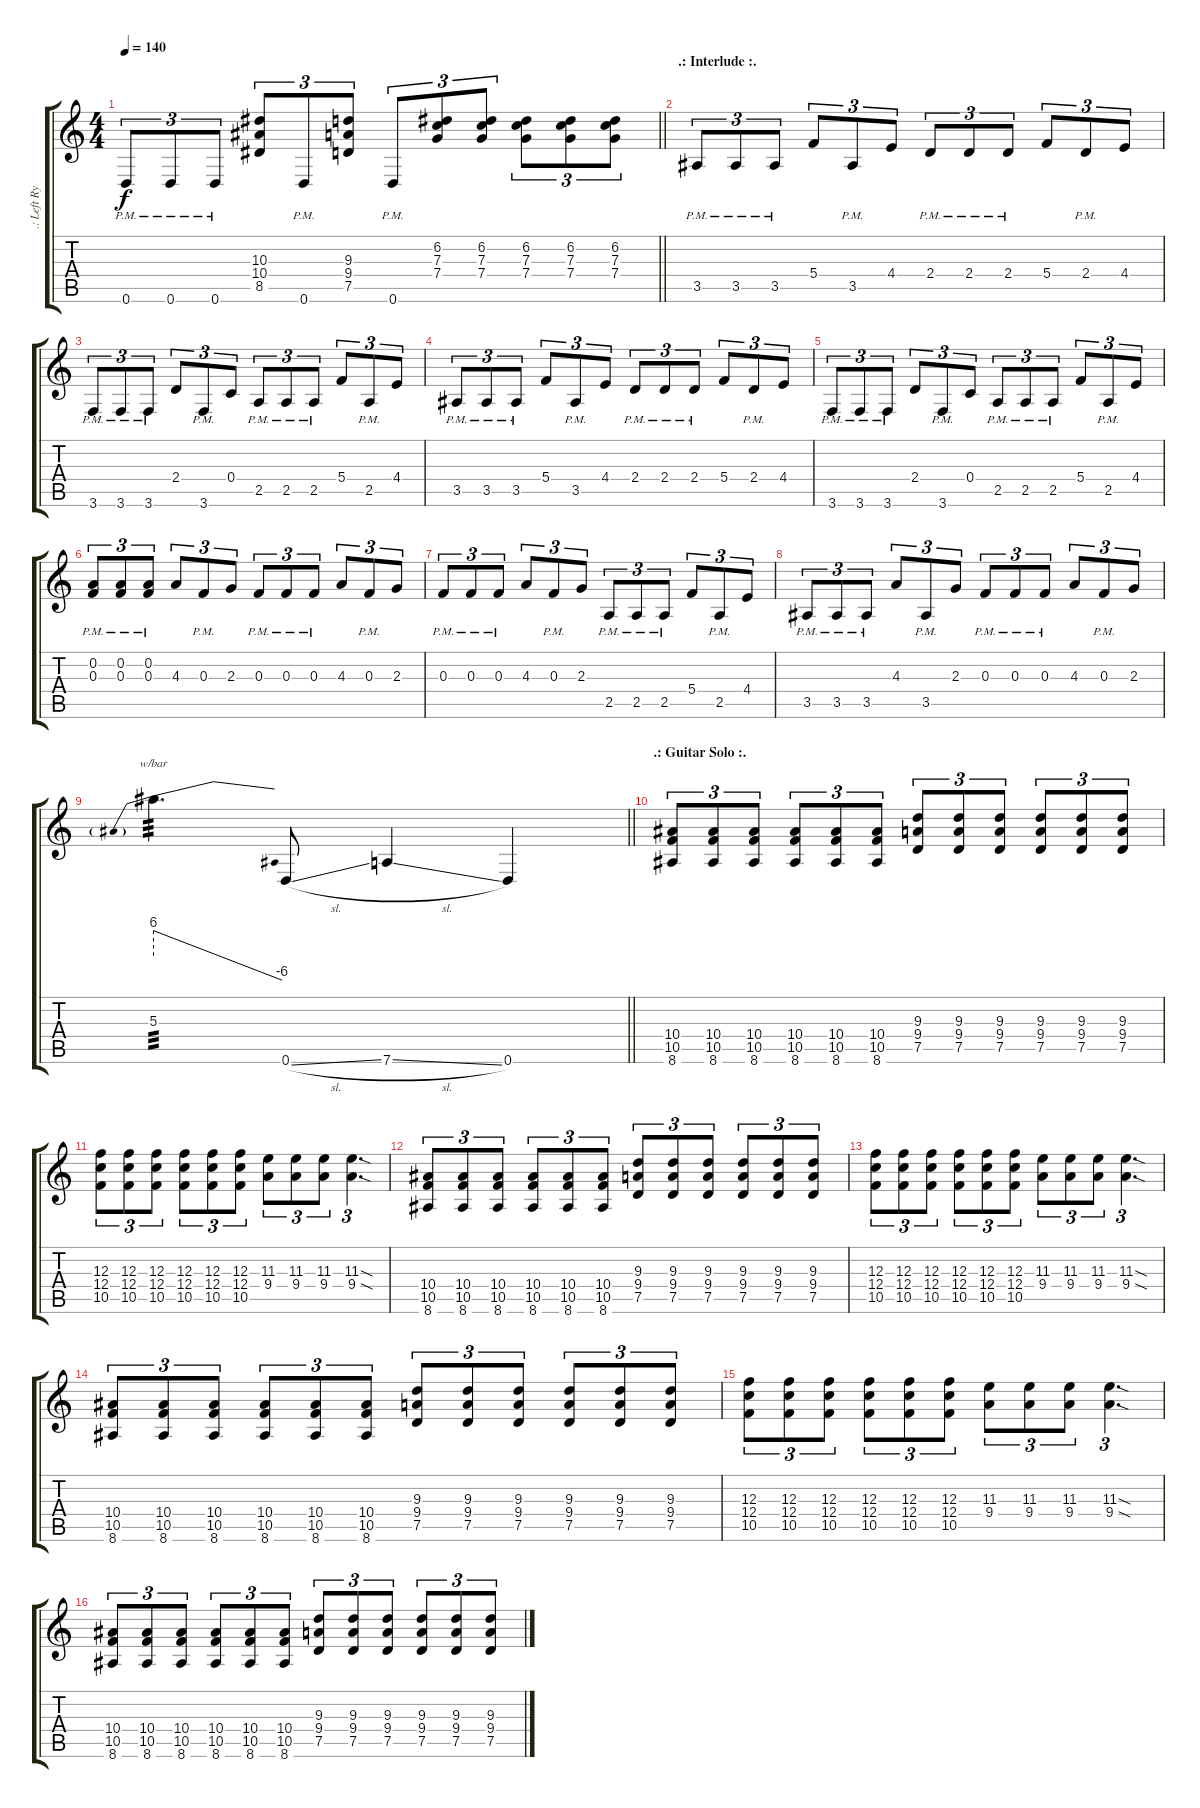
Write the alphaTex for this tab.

\track (".: Left Rythm Guitar :." ".: Left Ry") {instrument overdrivenguitar}
\staff {score tabs}
\tuning (D4 A3 F3 C3 G2 D2) {hide}
\ts (4 4)
\tempo 140
\clef g2
\barLineRight lightlight
\ks c
0.6{pm}.8{tu (3 2) dy f} 0.6{pm}.8{tu (3 2)} 0.6{pm}.8{tu (3 2)} (10.3 10.4 8.5).8{tu (3 2)} 0.6{pm}.8{tu (3 2)} (9.3 9.4 7.5).8{tu (3 2)} 0.6{pm}.8{tu (3 2)} (6.2 7.3 7.4).8{tu (3 2)} (6.2 7.3 7.4).8{tu (3 2)} (6.2 7.3 7.4).8{tu (3 2)} (6.2 7.3 7.4).8{tu (3 2)} (6.2 7.3 7.4).8{tu (3 2)} |
\section ("" ".: Interlude :.")
3.5{pm}.8{tu (3 2)} 3.5{pm}.8{tu (3 2)} 3.5{pm}.8{tu (3 2)} 5.4.8{tu (3 2)} 3.5{pm}.8{tu (3 2)} 4.4.8{tu (3 2)} 2.4{pm}.8{tu (3 2)} 2.4{pm}.8{tu (3 2)} 2.4{pm}.8{tu (3 2)} 5.4.8{tu (3 2)} 2.4{pm}.8{tu (3 2)} 4.4.8{tu (3 2)} |
3.6{pm}.8{tu (3 2)} 3.6{pm}.8{tu (3 2)} 3.6{pm}.8{tu (3 2)} 2.4.8{tu (3 2)} 3.6{pm}.8{tu (3 2)} 0.4.8{tu (3 2)} 2.5{pm}.8{tu (3 2)} 2.5{pm}.8{tu (3 2)} 2.5{pm}.8{tu (3 2)} 5.4.8{tu (3 2)} 2.5{pm}.8{tu (3 2)} 4.4.8{tu (3 2)} |
3.5{pm}.8{tu (3 2)} 3.5{pm}.8{tu (3 2)} 3.5{pm}.8{tu (3 2)} 5.4.8{tu (3 2)} 3.5{pm}.8{tu (3 2)} 4.4.8{tu (3 2)} 2.4{pm}.8{tu (3 2)} 2.4{pm}.8{tu (3 2)} 2.4{pm}.8{tu (3 2)} 5.4.8{tu (3 2)} 2.4{pm}.8{tu (3 2)} 4.4.8{tu (3 2)} |
3.6{pm}.8{tu (3 2)} 3.6{pm}.8{tu (3 2)} 3.6{pm}.8{tu (3 2)} 2.4.8{tu (3 2)} 3.6{pm}.8{tu (3 2)} 0.4.8{tu (3 2)} 2.5{pm}.8{tu (3 2)} 2.5{pm}.8{tu (3 2)} 2.5{pm}.8{tu (3 2)} 5.4.8{tu (3 2)} 2.5{pm}.8{tu (3 2)} 4.4.8{tu (3 2)} |
(0.2{pm} 0.3{pm}).8{tu (3 2)} (0.2{pm} 0.3{pm}).8{tu (3 2)} (0.2{pm} 0.3{pm}).8{tu (3 2)} 4.3.8{tu (3 2)} 0.3{pm}.8{tu (3 2)} 2.3.8{tu (3 2)} 0.3{pm}.8{tu (3 2)} 0.3{pm}.8{tu (3 2)} 0.3{pm}.8{tu (3 2)} 4.3.8{tu (3 2)} 0.3{pm}.8{tu (3 2)} 2.3.8{tu (3 2)} |
0.3{pm}.8{tu (3 2)} 0.3{pm}.8{tu (3 2)} 0.3{pm}.8{tu (3 2)} 4.3.8{tu (3 2)} 0.3{pm}.8{tu (3 2)} 2.3.8{tu (3 2)} 2.5{pm}.8{tu (3 2)} 2.5{pm}.8{tu (3 2)} 2.5{pm}.8{tu (3 2)} 5.4.8{tu (3 2)} 2.5{pm}.8{tu (3 2)} 4.4.8{tu (3 2)} |
3.5{pm}.8{tu (3 2)} 3.5{pm}.8{tu (3 2)} 3.5{pm}.8{tu (3 2)} 4.3.8{tu (3 2)} 3.5{pm}.8{tu (3 2)} 2.3.8{tu (3 2)} 0.3{pm}.8{tu (3 2)} 0.3{pm}.8{tu (3 2)} 0.3{pm}.8{tu (3 2)} 4.3.8{tu (3 2)} 0.3{pm}.8{tu (3 2)} 2.3.8{tu (3 2)} |
\barLineRight lightlight
5.3.4{d tbe (predivedive default 0 24 60 -24) tp 3} 0.6{sl}.8 7.6{sl}.4 0.6.4 |
\section ("" ".: Guitar Solo :.")
(10.4 10.5 8.6).8{tu (3 2) volume 10} (10.4 10.5 8.6).8{tu (3 2)} (10.4 10.5 8.6).8{tu (3 2)} (10.4 10.5 8.6).8{tu (3 2)} (10.4 10.5 8.6).8{tu (3 2)} (10.4 10.5 8.6).8{tu (3 2)} (9.3 9.4 7.5).8{tu (3 2)} (9.3 9.4 7.5).8{tu (3 2)} (9.3 9.4 7.5).8{tu (3 2)} (9.3 9.4 7.5).8{tu (3 2)} (9.3 9.4 7.5).8{tu (3 2)} (9.3 9.4 7.5).8{tu (3 2)} |
(12.3 12.4 10.5).8{tu (3 2)} (12.3 12.4 10.5).8{tu (3 2)} (12.3 12.4 10.5).8{tu (3 2)} (12.3 12.4 10.5).8{tu (3 2)} (12.3 12.4 10.5).8{tu (3 2)} (12.3 12.4 10.5).8{tu (3 2)} (11.3 9.4).8{tu (3 2)} (11.3 9.4).8{tu (3 2)} (11.3 9.4).8{tu (3 2)} (11.3{sod} 9.4{sod}).4{d tu (3 2)} |
(10.4 10.5 8.6).8{tu (3 2)} (10.4 10.5 8.6).8{tu (3 2)} (10.4 10.5 8.6).8{tu (3 2)} (10.4 10.5 8.6).8{tu (3 2)} (10.4 10.5 8.6).8{tu (3 2)} (10.4 10.5 8.6).8{tu (3 2)} (9.3 9.4 7.5).8{tu (3 2)} (9.3 9.4 7.5).8{tu (3 2)} (9.3 9.4 7.5).8{tu (3 2)} (9.3 9.4 7.5).8{tu (3 2)} (9.3 9.4 7.5).8{tu (3 2)} (9.3 9.4 7.5).8{tu (3 2)} |
(12.3 12.4 10.5).8{tu (3 2)} (12.3 12.4 10.5).8{tu (3 2)} (12.3 12.4 10.5).8{tu (3 2)} (12.3 12.4 10.5).8{tu (3 2)} (12.3 12.4 10.5).8{tu (3 2)} (12.3 12.4 10.5).8{tu (3 2)} (11.3 9.4).8{tu (3 2)} (11.3 9.4).8{tu (3 2)} (11.3 9.4).8{tu (3 2)} (11.3{sod} 9.4{sod}).4{d tu (3 2)} |
(10.4 10.5 8.6).8{tu (3 2)} (10.4 10.5 8.6).8{tu (3 2)} (10.4 10.5 8.6).8{tu (3 2)} (10.4 10.5 8.6).8{tu (3 2)} (10.4 10.5 8.6).8{tu (3 2)} (10.4 10.5 8.6).8{tu (3 2)} (9.3 9.4 7.5).8{tu (3 2)} (9.3 9.4 7.5).8{tu (3 2)} (9.3 9.4 7.5).8{tu (3 2)} (9.3 9.4 7.5).8{tu (3 2)} (9.3 9.4 7.5).8{tu (3 2)} (9.3 9.4 7.5).8{tu (3 2)} |
(12.3 12.4 10.5).8{tu (3 2)} (12.3 12.4 10.5).8{tu (3 2)} (12.3 12.4 10.5).8{tu (3 2)} (12.3 12.4 10.5).8{tu (3 2)} (12.3 12.4 10.5).8{tu (3 2)} (12.3 12.4 10.5).8{tu (3 2)} (11.3 9.4).8{tu (3 2)} (11.3 9.4).8{tu (3 2)} (11.3 9.4).8{tu (3 2)} (11.3{sod} 9.4{sod}).4{d tu (3 2)} |
(10.4 10.5 8.6).8{tu (3 2)} (10.4 10.5 8.6).8{tu (3 2)} (10.4 10.5 8.6).8{tu (3 2)} (10.4 10.5 8.6).8{tu (3 2)} (10.4 10.5 8.6).8{tu (3 2)} (10.4 10.5 8.6).8{tu (3 2)} (9.3 9.4 7.5).8{tu (3 2)} (9.3 9.4 7.5).8{tu (3 2)} (9.3 9.4 7.5).8{tu (3 2)} (9.3 9.4 7.5).8{tu (3 2)} (9.3 9.4 7.5).8{tu (3 2)} (9.3 9.4 7.5).8{tu (3 2)}
